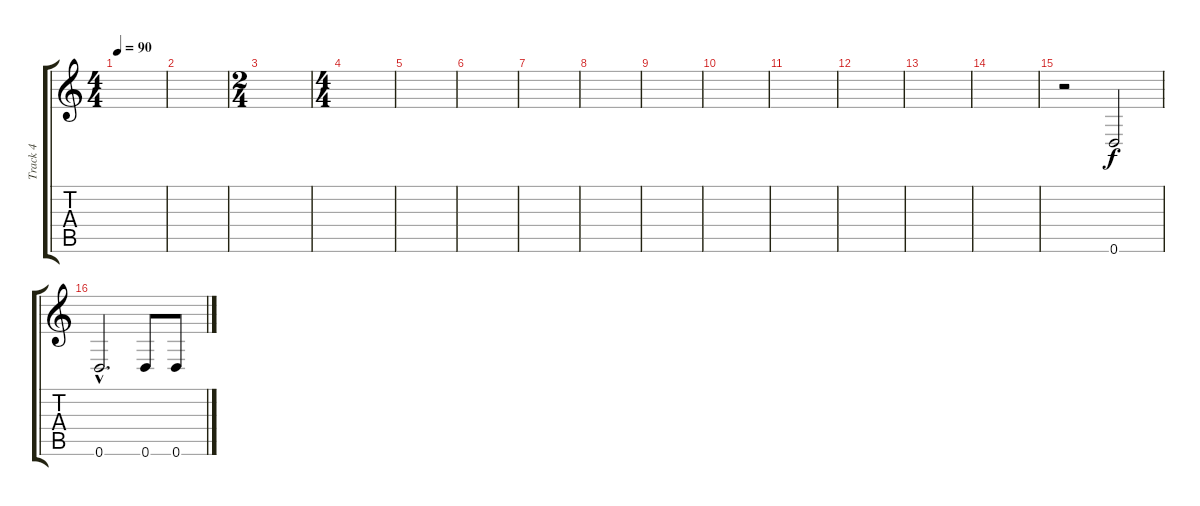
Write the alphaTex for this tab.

\track ("Track 4" "Track 4") {instrument electricbasspick}
\staff {score tabs}
\tuning (D4 A3 F3 C3 G2 D2) {hide}
\ts (4 4)
\tempo 90
\clef g2
\ks c
|
|
\ts (2 4)
|
\ts (4 4)
|
|
|
|
|
|
|
|
|
|
|
r.2 0.6.2 |
0.6{hac}.2{d} 0.6.8 0.6.8
